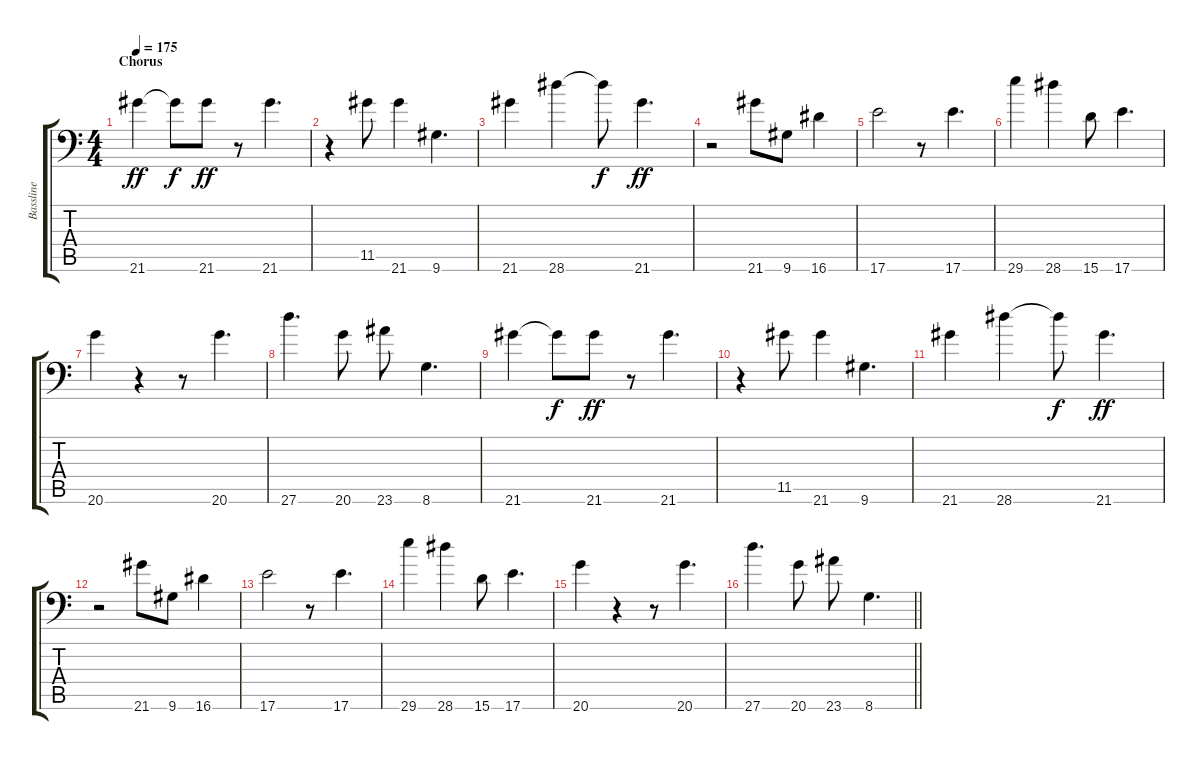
\track ("Bassline" "Bassline") {instrument synthbass1}
\staff {score tabs}
\tuning (D6 B3 G3 D3 A2 B-1) {hide}
\ts (4 4)
\section ("" "Chorus")
\tempo 175
\clef f4
\ks c
21.6.4{dy ff} 21.6{t}.8{dy f} 21.6.8{dy ff} r.8 21.6.4{d} |
r.4 11.5.8 21.6.4 9.6.4{d} |
21.6.4 28.6.4 28.6{t}.8{dy f} 21.6.4{d dy ff} |
r.2 21.6.8 9.6.8 16.6.4 |
17.6.2 r.8 17.6.4{d} |
29.6.4 28.6.4 15.6.8 17.6.4{d} |
20.6.4 r.4 r.8 20.6.4{d} |
27.6.4{d} 20.6.8 23.6.8 8.6.4{d} |
21.6.4 21.6{t}.8{dy f} 21.6.8{dy ff} r.8 21.6.4{d} |
r.4 11.5.8 21.6.4 9.6.4{d} |
21.6.4 28.6.4 28.6{t}.8{dy f} 21.6.4{d dy ff} |
r.2 21.6.8 9.6.8 16.6.4 |
17.6.2 r.8 17.6.4{d} |
29.6.4 28.6.4 15.6.8 17.6.4{d} |
20.6.4 r.4 r.8 20.6.4{d} |
\barLineRight lightlight
27.6.4{d} 20.6.8 23.6.8 8.6.4{d}
